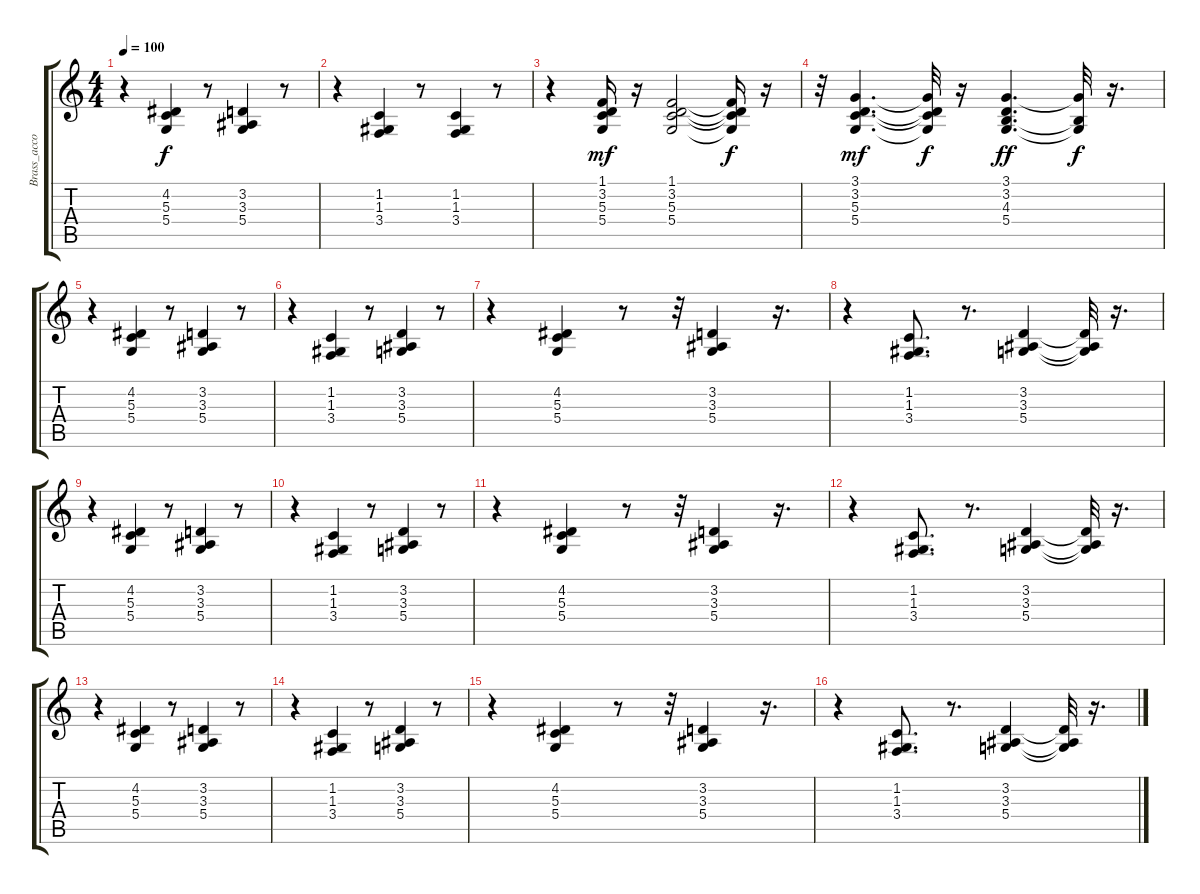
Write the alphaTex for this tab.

\track ("Brass_accord" "Brass_acco") {instrument lead8bassandlead}
\staff {score tabs}
\tuning (E4 B3 G3 D3 A2 E2) {hide}
\ts (4 4)
\tempo 100
\clef g2
\ks c
r.4{dy f} (4.2 5.3 5.4).4 r.8 (3.2 3.3 5.4).4 r.8 |
r.4 (1.2 1.3 3.4).4 r.8 (1.2 1.3 3.4).4 r.8 |
r.4 (1.1 3.2 5.3 5.4).16{dy mf} r.16 (1.1 3.2 5.3 5.4).2 (1.1{t} 3.2{t} 5.3{t} 5.4{t}).16{dy f} r.16 |
r.32 (3.1 3.2 5.3 5.4).4{d dy mf} (3.1{t} 3.2{t} 5.3{t} 5.4{t}).32{dy f} r.16 (3.1 3.2 4.3 5.4).4{d dy ff} (3.1{t} 4.3{t} 5.4{t}).32{dy f} r.16{d} |
r.4 (4.2 5.3 5.4).4 r.8 (3.2 3.3 5.4).4 r.8 |
r.4 (1.2 1.3 3.4).4 r.8 (3.2 3.3 5.4).4 r.8 |
r.4 (4.2 5.3 5.4).4 r.8 r.32 (3.2 3.3 5.4).4 r.16{d} |
r.4 (1.2 1.3 3.4).8{d} r.8{d} (3.2 3.3 5.4).4 (3.2{t} 3.3{t} 5.4{t}).32 r.16{d} |
r.4 (4.2 5.3 5.4).4 r.8 (3.2 3.3 5.4).4 r.8 |
r.4 (1.2 1.3 3.4).4 r.8 (3.2 3.3 5.4).4 r.8 |
r.4 (4.2 5.3 5.4).4 r.8 r.32 (3.2 3.3 5.4).4 r.16{d} |
r.4 (1.2 1.3 3.4).8{d} r.8{d} (3.2 3.3 5.4).4 (3.2{t} 3.3{t} 5.4{t}).32 r.16{d} |
r.4 (4.2 5.3 5.4).4 r.8 (3.2 3.3 5.4).4 r.8 |
r.4 (1.2 1.3 3.4).4 r.8 (3.2 3.3 5.4).4 r.8 |
r.4 (4.2 5.3 5.4).4 r.8 r.32 (3.2 3.3 5.4).4 r.16{d} |
r.4 (1.2 1.3 3.4).8{d} r.8{d} (3.2 3.3 5.4).4 (3.2{t} 3.3{t} 5.4{t}).32 r.16{d}
